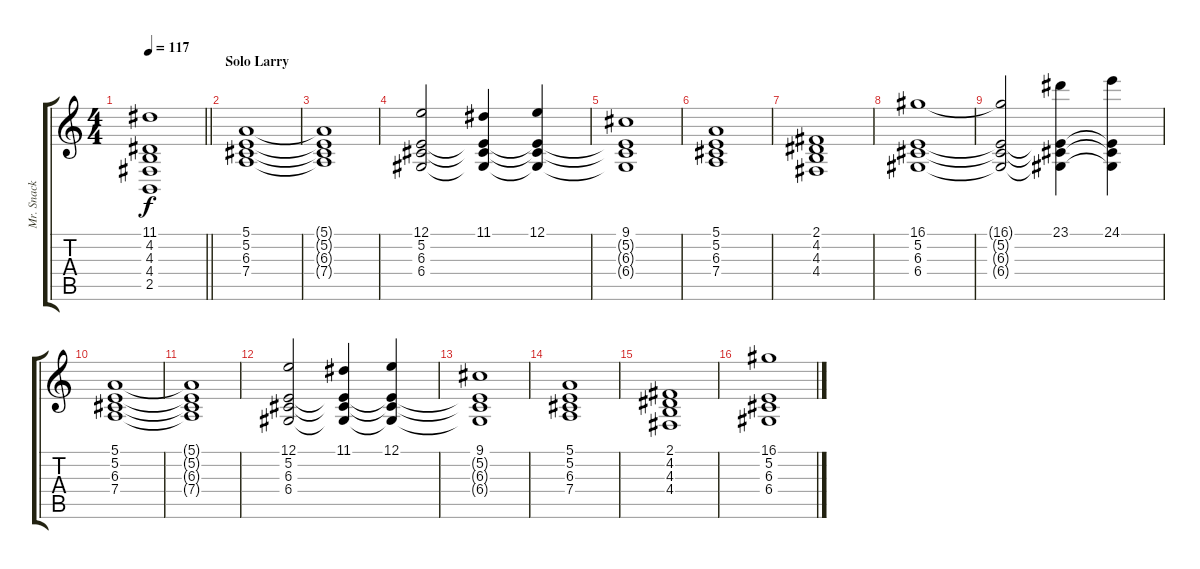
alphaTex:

\track ("Mr. Snack" "Mr. Snack") {instrument pad8sweep}
\staff {score tabs}
\tuning (E4 B3 G3 D3 A2 E2) {hide}
\ts (4 4)
\tempo 117
\clef g2
\barLineRight lightlight
\ks c
(11.1{t} 4.2{t} 4.3{t} 4.4{t} 2.5{t}).1{dy f} |
\section ("" "Solo Larry")
(5.1 5.2 6.3 7.4).1 |
(5.1{t} 5.2{t} 6.3{t} 7.4{t}).1 |
(12.1 5.2 6.3 6.4).2 (11.1 5.2{t} 6.3{t} 6.4{t}).4 (12.1 5.2{t} 6.3{t} 6.4{t}).4 |
(9.1 5.2{t} 6.3{t} 6.4{t}).1 |
(5.1 5.2 6.3 7.4).1 |
(2.1 4.2 4.3 4.4).1 |
(16.1 5.2 6.3 6.4).1 |
(16.1{t} 5.2{t} 6.3{t} 6.4{t}).2 (23.1 5.2{t} 6.3{t} 6.4{t}).4 (24.1 5.2{t} 6.3{t} 6.4{t}).4 |
(5.1 5.2 6.3 7.4).1 |
(5.1{t} 5.2{t} 6.3{t} 7.4{t}).1 |
(12.1 5.2 6.3 6.4).2 (11.1 5.2{t} 6.3{t} 6.4{t}).4 (12.1 5.2{t} 6.3{t} 6.4{t}).4 |
(9.1 5.2{t} 6.3{t} 6.4{t}).1 |
(5.1 5.2 6.3 7.4).1 |
(2.1 4.2 4.3 4.4).1 |
(16.1 5.2 6.3 6.4).1
